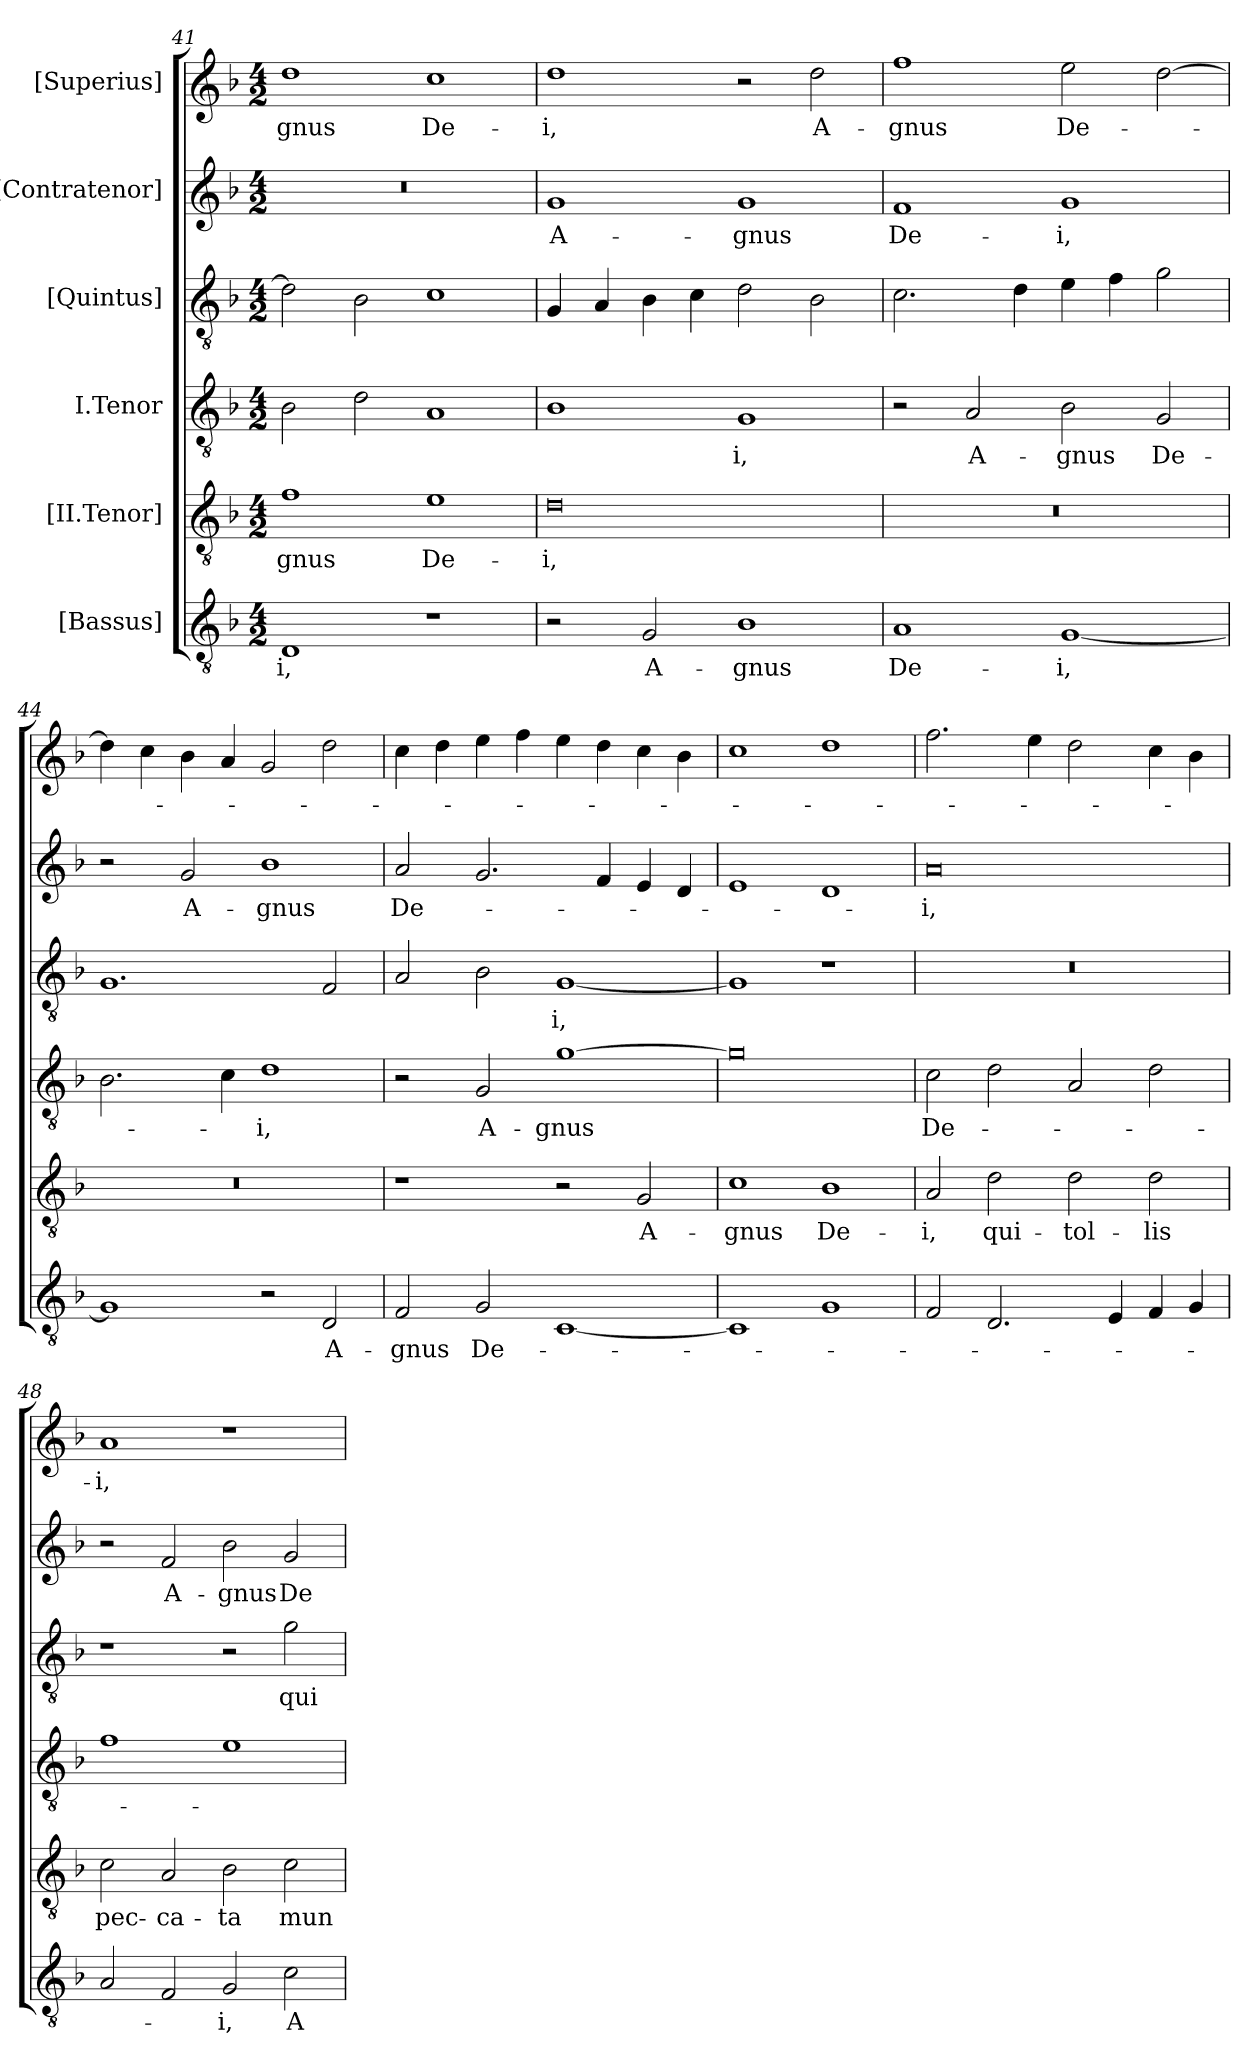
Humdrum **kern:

**kern	**text	**kern	**text	**kern	**text	**kern	**text	**kern	**text	**kern	**text
*part6	*part6	*part5	*part5	*part4	*part4	*part3	*part3	*part2	*part2	*part1	*part1
*staff6	*staff6	*staff5	*staff5	*staff4	*staff4	*staff3	*staff3	*staff2	*staff2	*staff1	*staff1
*I"[Bassus]	*	*I"[II.Tenor]	*	*I"I.Tenor	*	*I"[Quintus]	*	*I"[Contratenor]	*	*I"[Superius]	*
*clefGv2	*	*clefGv2	*	*clefGv2	*	*clefGv2	*	*clefG2	*	*clefG2	*
*k[b-]	*	*k[b-]	*	*k[b-]	*	*k[b-]	*	*k[b-]	*	*k[b-]	*
*M4/2	*	*M4/2	*	*M4/2	*	*M4/2	*	*M4/2	*	*M4/2	*
=41	=41	=41	=41	=41	=41	=41	=41	=41	=41	=41	=41
1D/	-i,	1f\	-gnus	2B-\	.	2d\]	.	0r	.	1dd\	-gnus
.	.	.	.	2d\	.	2B-\	.	.	.	.	.
1r	.	1e\	De-	1A/	.	1c\	.	.	.	1cc\	De-
=42	=42	=42	=42	=42	=42	=42	=42	=42	=42	=42	=42
2r	.	0d\	-i,	1B-\	.	4G/	.	1g/	A-	1dd\	-i,
.	.	.	.	.	.	4A/	.	.	.	.	.
2G/	A-	.	.	.	.	4B-\	.	.	.	.	.
.	.	.	.	.	.	4c\	.	.	.	.	.
1B-\	-gnus	.	.	1G/	-i,	2d\	.	1g/	-gnus	2r	.
.	.	.	.	.	.	2B-\	.	.	.	2dd\	A-
=43	=43	=43	=43	=43	=43	=43	=43	=43	=43	=43	=43
1A/	De-	0r	.	2r	.	2.c\	.	1f/	De-	1ff\	-gnus
.	.	.	.	2A/	A-	.	.	.	.	.	.
.	.	.	.	.	.	4d\	.	.	.	.	.
[1G/	-i,	.	.	2B-\	-gnus	4e\	.	1g/	-i,	2ee\	De-
.	.	.	.	.	.	4f\	.	.	.	.	.
.	.	.	.	2G/	De-	2g\	.	.	.	[2dd\	.
=44	=44	=44	=44	=44	=44	=44	=44	=44	=44	=44	=44
1G/]	.	0r	.	2.B-\	.	1.G/	.	2r	.	4dd\]	.
.	.	.	.	.	.	.	.	.	.	4cc\	.
.	.	.	.	.	.	.	.	2g/	A-	4b-\	.
.	.	.	.	4c\	.	.	.	.	.	4a/	.
2r	.	.	.	1d\	-i,	.	.	1b-\	-gnus	2g/	.
2D/	A-	.	.	.	.	2F/	.	.	.	2dd\	.
=45	=45	=45	=45	=45	=45	=45	=45	=45	=45	=45	=45
2F/	-gnus	1r	.	2r	.	2A/	.	2a/	De-	4cc\	.
.	.	.	.	.	.	.	.	.	.	4dd\	.
2G/	De-	.	.	2G/	A-	2B-\	.	2.g/	.	4ee\	.
.	.	.	.	.	.	.	.	.	.	4ff\	.
[1C/	.	2r	.	[1g\	-gnus	[1G/	-i,	.	.	4ee\	.
.	.	.	.	.	.	.	.	4f/	.	4dd\	.
.	.	2G/	A-	.	.	.	.	4e/	.	4cc\	.
.	.	.	.	.	.	.	.	4d/	.	4b-\	.
=46	=46	=46	=46	=46	=46	=46	=46	=46	=46	=46	=46
1C/]	.	1c\	-gnus	0g\]	.	1G/]	.	1e/	.	1cc\	.
1G/	.	1B-\	De-	.	.	1r	.	1d/	.	1dd\	.
=47	=47	=47	=47	=47	=47	=47	=47	=47	=47	=47	=47
2F/	.	2A/	-i,	2c\	De-	0r	.	0a/	-i,	2.ff\	.
2.D/	.	2d\	qui-	2d\	.	.	.	.	.	.	.
.	.	.	.	.	.	.	.	.	.	4ee\	.
.	.	2d\	tol-	2A/	.	.	.	.	.	2dd\	.
4E/	.	.	.	.	.	.	.	.	.	.	.
4F/	.	2d\	-lis	2d\	.	.	.	.	.	4cc\	.
4G/	.	.	.	.	.	.	.	.	.	4b-\	.
=48	=48	=48	=48	=48	=48	=48	=48	=48	=48	=48	=48
2A/	.	2c\	pec-	1f\	.	1r	.	2r	.	1a/	-i,
2F/	.	2A/	-ca-	.	.	.	.	2f/	A-	.	.
2G/	-i,	2B-\	-ta	1e\	.	2r	.	2b-\	-gnus	1r	.
2c\	A-	2c\	mun-	.	.	2g\	qui-	2g/	De-	.	.
=	=	=	=	=	=	=	=	=	=	=	=
*-	*-	*-	*-	*-	*-	*-	*-	*-	*-	*-	*-
